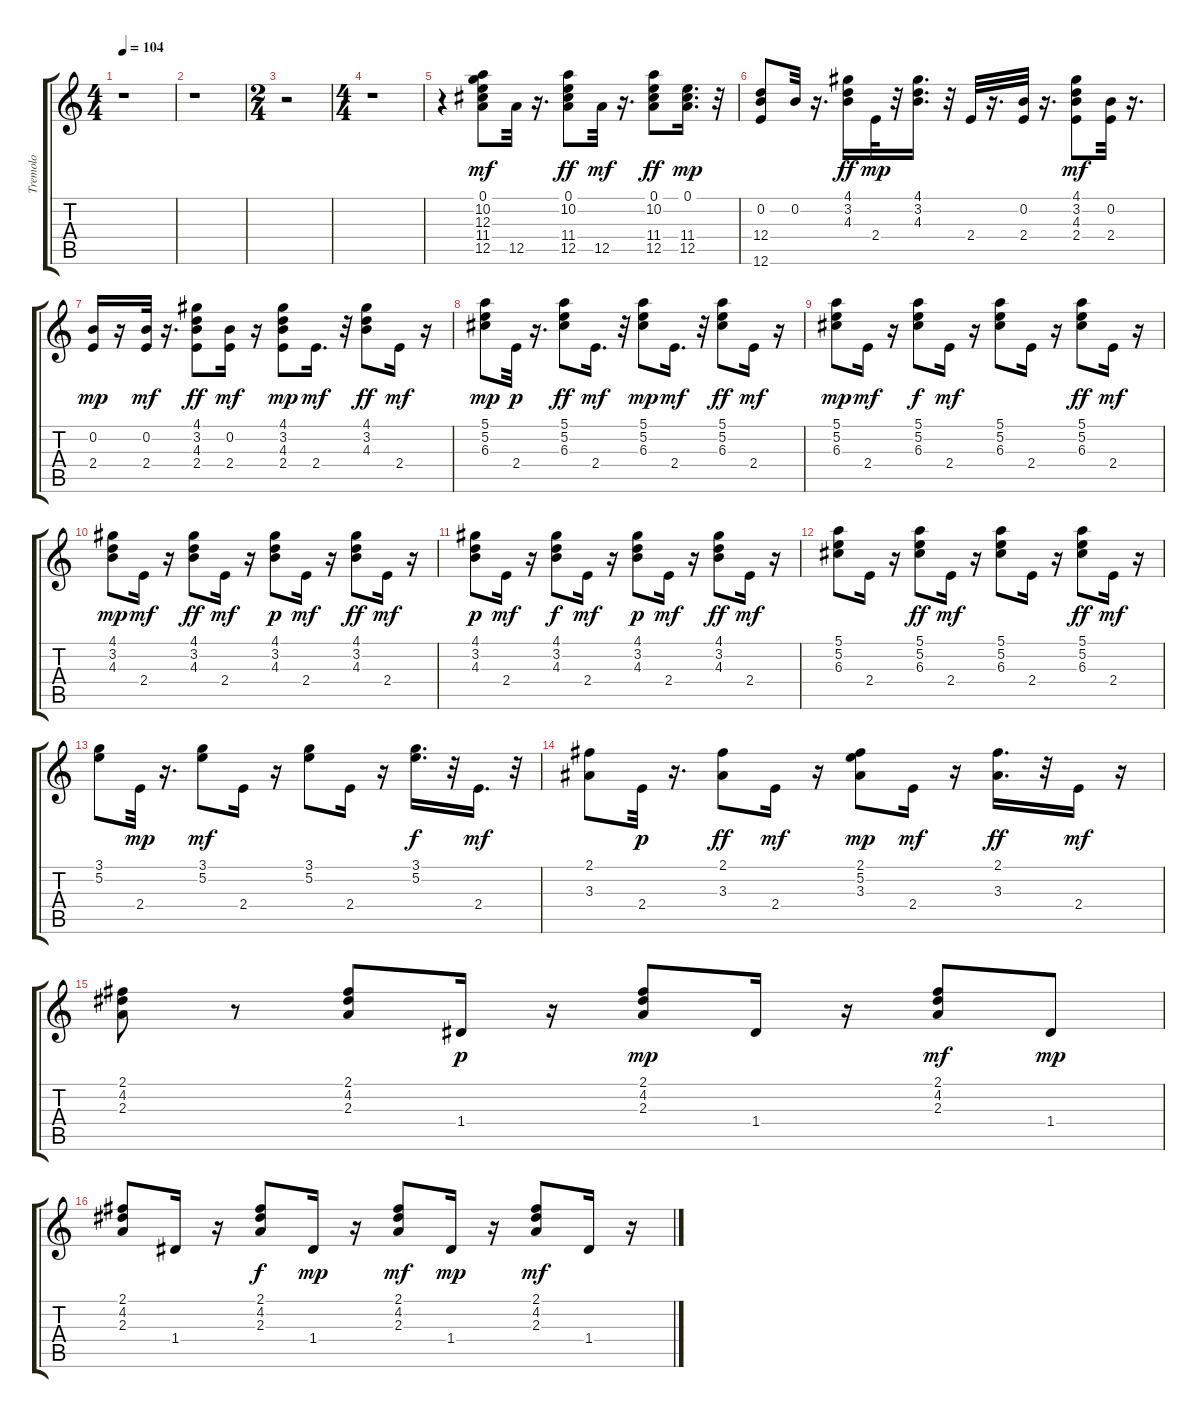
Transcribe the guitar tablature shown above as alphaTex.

\track ("Tremolo" "Tremolo") {instrument acousticguitarsteel}
\staff {score tabs}
\tuning (E4 B3 G3 D3 A2 E2) {hide}
\ts (4 4)
\tempo 104
\clef g2
\ks c
r.1{dy mp} |
r.1 |
\ts (2 4)
r.2 |
\ts (4 4)
r.1 |
r.4 (0.1 10.2 12.3 11.4 12.5).8{dy mf} 12.5.32 r.16{d} (0.1 10.2 11.4 12.5).8{dy ff} 12.5.32{dy mf} r.16{d} (0.1 10.2 11.4 12.5).8{dy ff} (0.1 11.4 12.5).16{d dy mp} r.32 |
(0.2 12.4 12.6).8 0.2.32 r.16{d} (4.1 3.2 4.3).16{dy ff} 2.4.32{dy mp} r.32 (4.1 3.2 4.3).16{d} r.32 2.4.32 r.16{d} (0.2 2.4).32 r.16{d} (4.1 3.2 4.3 2.4).8{dy mf} (0.2 2.4).32 r.16{d} |
(0.2 2.4).16{dy mp} r.16 (0.2 2.4).32{dy mf} r.16{d} (4.1 3.2 4.3 2.4).8{dy ff} (0.2 2.4).16{dy mf} r.16 (4.1 3.2 4.3 2.4).8{dy mp} 2.4.16{d dy mf} r.32 (4.1 3.2 4.3).8{dy ff} 2.4.16{dy mf} r.16 |
(5.1 5.2 6.3).8{dy mp} 2.4.32{dy p} r.16{d} (5.1 5.2 6.3).8{dy ff} 2.4.16{d dy mf} r.32 (5.1 5.2 6.3).8{dy mp} 2.4.16{d dy mf} r.32 (5.1 5.2 6.3).8{dy ff} 2.4.16{dy mf} r.16 |
(5.1 5.2 6.3).8{dy mp} 2.4.16{dy mf} r.16 (5.1 5.2 6.3).8{dy f} 2.4.16{dy mf} r.16 (5.1 5.2 6.3).8 2.4.16 r.16 (5.1 5.2 6.3).8{dy ff} 2.4.16{dy mf} r.16 |
(4.1 3.2 4.3).8{dy mp} 2.4.16{dy mf} r.16 (4.1 3.2 4.3).8{dy ff} 2.4.16{dy mf} r.16 (4.1 3.2 4.3).8{dy p} 2.4.16{dy mf} r.16 (4.1 3.2 4.3).8{dy ff} 2.4.16{dy mf} r.16 |
(4.1 3.2 4.3).8{dy p} 2.4.16{dy mf} r.16 (4.1 3.2 4.3).8{dy f} 2.4.16{dy mf} r.16 (4.1 3.2 4.3).8{dy p} 2.4.16{dy mf} r.16 (4.1 3.2 4.3).8{dy ff} 2.4.16{dy mf} r.16 |
(5.1 5.2 6.3).8 2.4.16 r.16 (5.1 5.2 6.3).8{dy ff} 2.4.16{dy mf} r.16 (5.1 5.2 6.3).8 2.4.16 r.16 (5.1 5.2 6.3).8{dy ff} 2.4.16{dy mf} r.16 |
(3.1 5.2).8 2.4.32{dy mp} r.16{d} (3.1 5.2).8{dy mf} 2.4.16 r.16 (3.1 5.2).8 2.4.16 r.16 (3.1 5.2).16{d dy f} r.32 2.4.16{d dy mf} r.32 |
(2.1 3.3).8 2.4.32{dy p} r.16{d} (2.1 3.3).8{dy ff} 2.4.16{dy mf} r.16 (2.1 5.2 3.3).8{dy mp} 2.4.16{dy mf} r.16 (2.1 3.3).16{d dy ff} r.32 2.4.16{dy mf} r.16 |
(2.1 4.2 2.3).8 r.8 (2.1 4.2 2.3).8 1.4.16{dy p} r.16 (2.1 4.2 2.3).8{dy mp} 1.4.16 r.16 (2.1 4.2 2.3).8{dy mf} 1.4.8{dy mp} |
(2.1 4.2 2.3).8 1.4.16 r.16 (2.1 4.2 2.3).8{dy f} 1.4.16{dy mp} r.16 (2.1 4.2 2.3).8{dy mf} 1.4.16{dy mp} r.16 (2.1 4.2 2.3).8{dy mf} 1.4.16 r.16
